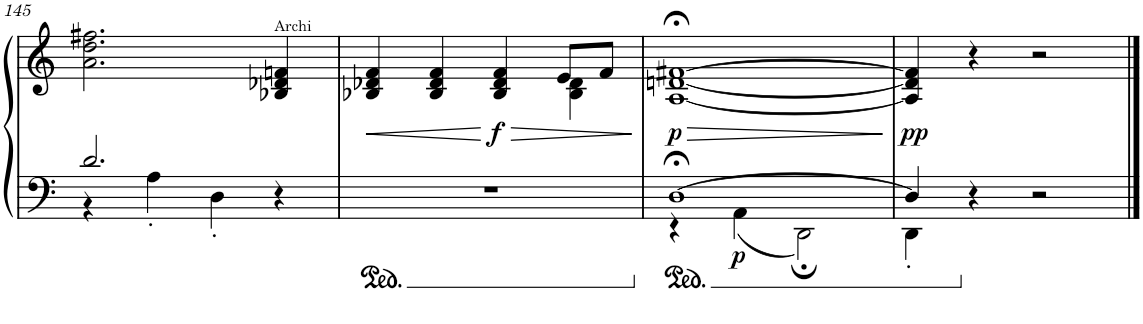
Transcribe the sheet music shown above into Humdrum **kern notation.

**kern	**kern	**dynam
*part1	*part1	*part1
*staff2	*staff1	*staff1/2
*I"Piano	*	*
*I'Pno.	*	*
!!LO:PB:g=z
*clefF4	*clefG2	*
*k[]	*k[]	*
*M4/4	*M4/4	*
*met(c)	*met(c)	*
=145	=145	=145
*^	*	*
2.d/	4r	2.a\ 2.dd\ 2.ff#X\	.
.	4A'\	.	.
.	4D'\	.	.
!	!	!LO:TX:a:t=Archi	!
4r	4ryy	4B-X/ 4d-X/ 4fn/	.
=146	=146	=146	=146
!	!	!	!LO:HP:b
*v	*v	*^	*
1r	4B-X/ 4d-X/ 4f/	2.ryy	<
.	4B-/ 4d-/ 4f/	.	.
!	!	!	!LO:HP:n=1:b
!	!	!	!LO:DY:n=1:b
.	4B-/ 4d-/ 4f/	.	[ > f
.	8e/L	4B-\ 4d-\	.
.	8f/J	.	.
*	*v	*v	*
.	.	]
=147	=147	=147
*^	*	*
!	!	!	!LO:HP:b
!	!	!	!LO:DY:n=1:b
[1D;<	4r	[1A;< [1dn;< [1f#X;<	> p
!	!	!	!LO:DY:n=2:b=2
.	4AA\	.	p
.	2DD;\	.	.
*v	*v	*	*
.	.	]
=148	=148	=148
*^	*	*
!	!	!	!LO:DY:b
4D/]	4DD'\	4A/] 4d/] 4f#/]	pp
4r	2.ryy	4r	.
2r	.	2r	.
*v	*v	*	*
==	==	==
*-	*-	*-
